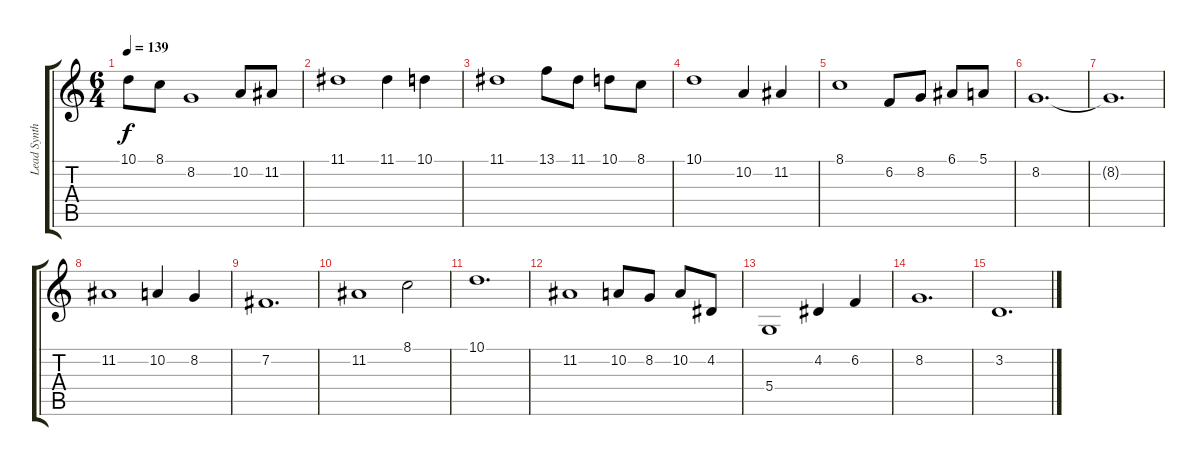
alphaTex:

\track ("Lead Synth (Rick Wright)" "Lead Synth") {instrument stringensemble1}
\staff {score tabs}
\tuning (E4 B3 G3 D3 A2 E2) {hide}
\ts (6 4)
\tempo 139
\clef g2
\ks c
10.1.8{dy f} 8.1.8 8.2.1 10.2.8 11.2.8 |
11.1.1 11.1.4 10.1.4 |
11.1.1 13.1.8 11.1.8 10.1.8 8.1.8 |
10.1.1 10.2.4 11.2.4 |
8.1.1 6.2.8 8.2.8 6.1.8 5.1.8 |
8.2.1{d} |
8.2{t}.1{d} |
11.2.1 10.2.4 8.2.4 |
7.2.1{d} |
11.2.1 8.1.2 |
10.1.1{d} |
11.2.1 10.2.8 8.2.8 10.2.8 4.2.8 |
5.4.1 4.2.4 6.2.4 |
8.2.1{d} |
3.2.1{d}
